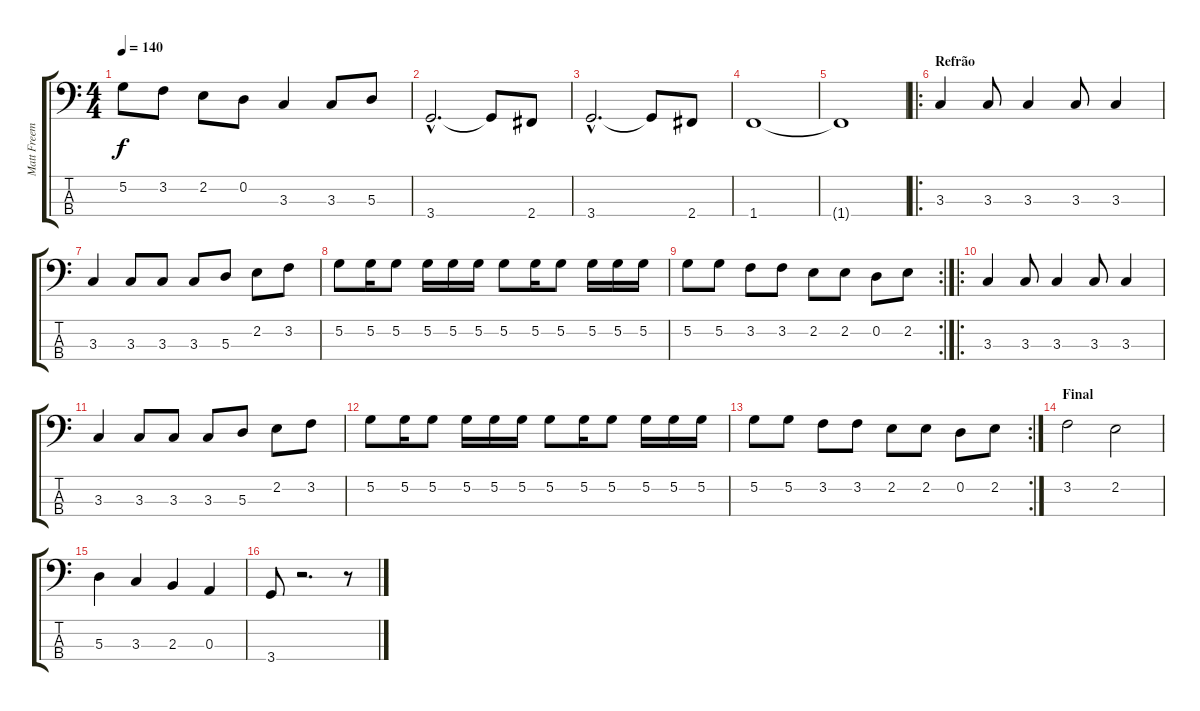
\track ("Matt Freeman" "Matt Freem") {instrument electricbasspick}
\staff {score tabs}
\tuning (G2 D2 A1 E1) {hide}
\ts (4 4)
\tempo 140
\clef f4
\ks c
5.2.8{dy f} 3.2.8 2.2.8 0.2.8 3.3.4 3.3.8 5.3.8 |
3.4{hac}.2{d} 3.4{t}.8 2.4.8 |
3.4{hac}.2{d} 3.4{t}.8 2.4.8 |
1.4.1 |
1.4{t}.1 |
\ro
\section ("" "Refrão")
3.3.4 3.3.8 3.3.4 3.3.8 3.3.4 |
3.3.4 3.3.8 3.3.8 3.3.8 5.3.8 2.2.8 3.2.8 |
5.2.8 5.2.16 5.2.8 5.2.16 5.2.16 5.2.16 5.2.8 5.2.16 5.2.8 5.2.16 5.2.16 5.2.16 |
\rc 2
5.2.8 5.2.8 3.2.8 3.2.8 2.2.8 2.2.8 0.2.8 2.2.8 |
\ro
3.3.4 3.3.8 3.3.4 3.3.8 3.3.4 |
3.3.4 3.3.8 3.3.8 3.3.8 5.3.8 2.2.8 3.2.8 |
5.2.8 5.2.16 5.2.8 5.2.16 5.2.16 5.2.16 5.2.8 5.2.16 5.2.8 5.2.16 5.2.16 5.2.16 |
\rc 2
5.2.8 5.2.8 3.2.8 3.2.8 2.2.8 2.2.8 0.2.8 2.2.8 |
\section ("" "Final")
3.2.2 2.2.2 |
5.3.4 3.3.4 2.3.4 0.3.4 |
3.4.8 r.2{d} r.8
